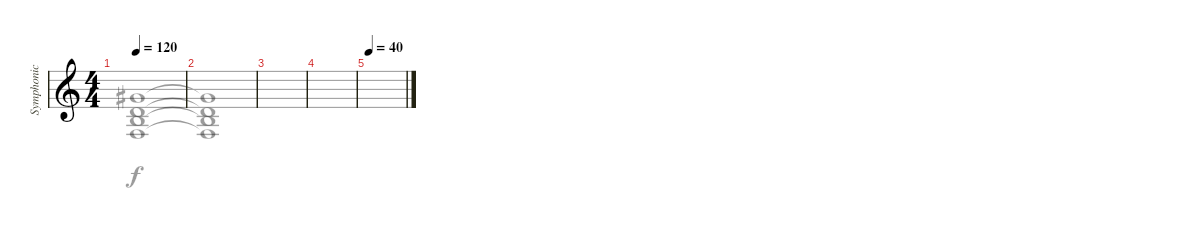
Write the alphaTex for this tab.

\track ("Symphonic" "Symphonic") {instrument synthstrings1}
\staff {score}
\tuning (E4 B3 G3 D3 A2 E2) {hide}
\voice
\ts (4 4)
\tempo 120
\clef g2
\ks c
|
|
|
|
\tempo 40
|
|
\voice
\clef g2
\ks c
(13.3{t} 12.4{t} 14.5{t} 13.6{t}).1{dy f} |
(13.3{t} 12.4{t} 14.5{t} 13.6{t}).1 |
|
|
|
|
